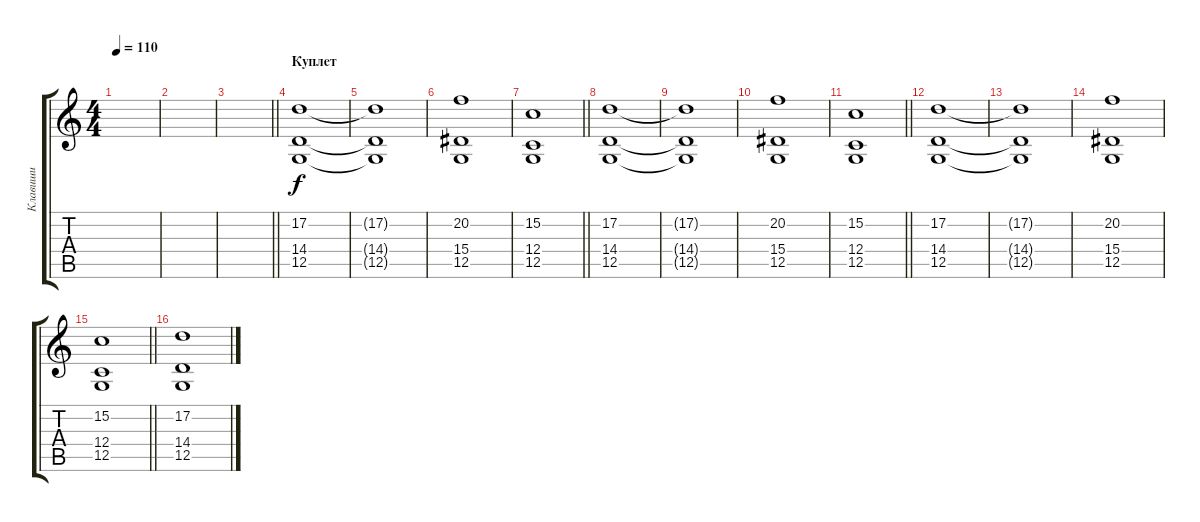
\track ("Клавиши" "Клавиши") {instrument electricgrandpiano}
\staff {score tabs}
\tuning (D4 A3 F3 C3 G2 C2) {hide}
\ts (4 4)
\tempo 110
\clef g2
\ks c
|
|
\barLineRight lightlight
|
\section ("" "Куплет")
(17.2 14.4 12.5).1{instrument stringensemble1} |
(17.2{t} 14.4{t} 12.5{t}).1 |
(20.2 15.4 12.5).1 |
\barLineRight lightlight
(15.2 12.4 12.5).1 |
(17.2 14.4 12.5).1 |
(17.2{t} 14.4{t} 12.5{t}).1 |
(20.2 15.4 12.5).1 |
\barLineRight lightlight
(15.2 12.4 12.5).1 |
(17.2 14.4 12.5).1{instrument stringensemble1} |
(17.2{t} 14.4{t} 12.5{t}).1 |
(20.2 15.4 12.5).1 |
\barLineRight lightlight
(15.2 12.4 12.5).1 |
(17.2 14.4 12.5).1
